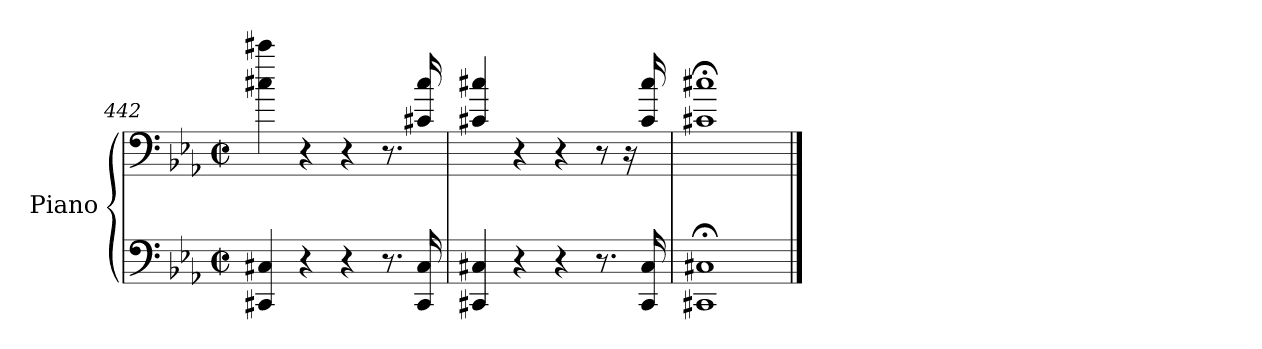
**kern	**kern
*part1	*part1
*staff2	*staff1
*I"Piano	*
*I'Pno	*
*clefF4	*clefF4
*k[b-e-a-]	*k[b-e-a-]
*M2/2	*M2/2
*met(c|)	*met(c|)
=442	=442
4CC#X/ 4C#X/	4cc#X\ 4ccc#X\
4r	4r
4r	4r
8.r	8.r
16CC#/ 16C#/	16c#X/ 16cc#/
=443	=443
4CC#X/ 4C#X/	4c#X/ 4cc#X/
4r	4r
4r	4r
8.r	8r
.	16r
16CC#/ 16C#/	16c#/ 16cc#/
=444	=444
*^	*^
1C#X;<	1CC#X	1cc#X;<	1c#X
*v	*v	*	*
*	*v	*v
==	==
*-	*-
